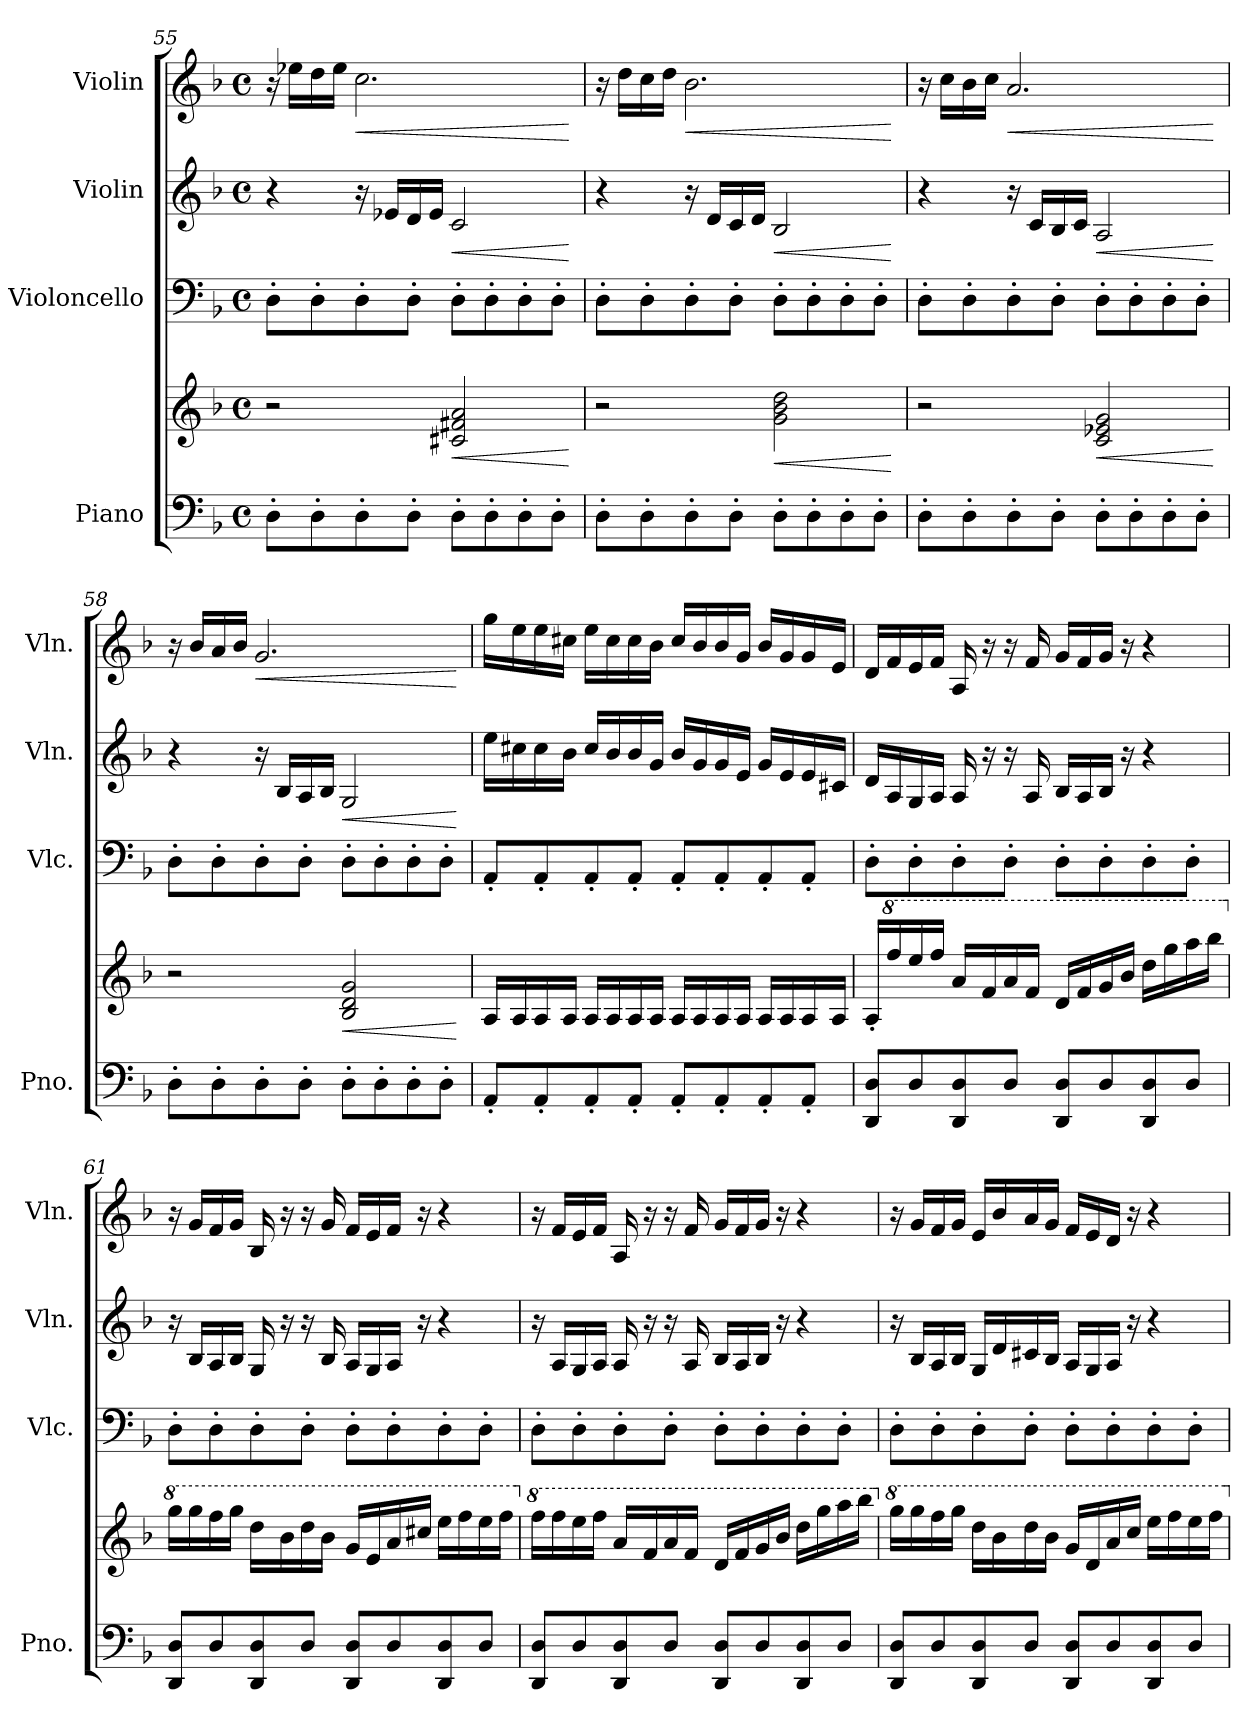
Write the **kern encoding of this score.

**kern	**kern	**dynam	**kern	**kern	**dynam	**kern	**dynam
*part4	*part4	*part4	*part3	*part2	*part2	*part1	*part1
*staff5	*staff4	*staff4/5	*staff3	*staff2	*staff2	*staff1	*staff1
*I"Piano	*	*	*I"Violoncello	*I"Violin	*	*I"Violin	*
*I'Pno.	*	*	*I'Vlc.	*I'Vln.	*	*I'Vln.	*
!!LO:LB:g=z
*clefF4	*clefG2	*	*clefF4	*clefG2	*	*clefG2	*
*k[b-]	*k[b-]	*	*k[b-]	*k[b-]	*	*k[b-]	*
*M4/4	*M4/4	*	*M4/4	*M4/4	*	*M4/4	*
*met(c)	*met(c)	*	*met(c)	*met(c)	*	*met(c)	*
=55	=55	=55	=55	=55	=55	=55	=55
8D'\L	2r	.	8D'\L	4r	.	16r	.
.	.	.	.	.	.	16ee-X\LL	.
8D'\	.	.	8D'\	.	.	16dd\	.
.	.	.	.	.	.	16ee-\JJ	.
!	!	!	!	!	!	!	!LO:HP:b
8D'\	.	.	8D'\	16r	.	2.cc\	<
.	.	.	.	16e-X/LL	.	.	.
8D'\J	.	.	8D'\J	16d/	.	.	.
.	.	.	.	16e-/JJ	.	.	.
!	!	!LO:HP:b	!	!	!LO:HP:b	!	!
8D'\L	2c#X/ 2f#X/ 2a/	<	8D'\L	2c/	<	.	.
8D'\	.	.	8D'\	.	.	.	.
8D'\	.	.	8D'\	.	.	.	.
8D'\J	.	.	8D'\J	.	.	.	.
.	.	[	.	.	[	.	[
=56	=56	=56	=56	=56	=56	=56	=56
8D'\L	2r	.	8D'\L	4r	.	16r	.
.	.	.	.	.	.	16dd\LL	.
8D'\	.	.	8D'\	.	.	16cc\	.
.	.	.	.	.	.	16dd\JJ	.
!	!	!	!	!	!	!	!LO:HP:b
8D'\	.	.	8D'\	16r	.	2.b-\	<
.	.	.	.	16d/LL	.	.	.
8D'\J	.	.	8D'\J	16c/	.	.	.
.	.	.	.	16d/JJ	.	.	.
!	!	!LO:HP:b	!	!	!LO:HP:b	!	!
8D'\L	2g\ 2b-\ 2dd\	<	8D'\L	2B-/	<	.	.
8D'\	.	.	8D'\	.	.	.	.
8D'\	.	.	8D'\	.	.	.	.
8D'\J	.	.	8D'\J	.	.	.	.
.	.	[	.	.	[	.	[
=57	=57	=57	=57	=57	=57	=57	=57
8D'\L	2r	.	8D'\L	4r	.	16r	.
.	.	.	.	.	.	16cc\LL	.
8D'\	.	.	8D'\	.	.	16b-\	.
.	.	.	.	.	.	16cc\JJ	.
!	!	!	!	!	!	!	!LO:HP:b
8D'\	.	.	8D'\	16r	.	2.a/	<
.	.	.	.	16c/LL	.	.	.
8D'\J	.	.	8D'\J	16B-/	.	.	.
.	.	.	.	16c/JJ	.	.	.
!	!	!LO:HP:b	!	!	!LO:HP:b	!	!
8D'\L	2c/ 2e-X/ 2g/	<	8D'\L	2A/	<	.	.
8D'\	.	.	8D'\	.	.	.	.
8D'\	.	.	8D'\	.	.	.	.
8D'\J	.	.	8D'\J	.	.	.	.
.	.	[	.	.	[	.	[
=58	=58	=58	=58	=58	=58	=58	=58
8D'\L	2r	.	8D'\L	4r	.	16r	.
.	.	.	.	.	.	16b-/LL	.
8D'\	.	.	8D'\	.	.	16a/	.
.	.	.	.	.	.	16b-/JJ	.
!	!	!	!	!	!	!	!LO:HP:b
8D'\	.	.	8D'\	16r	.	2.g/	<
.	.	.	.	16B-/LL	.	.	.
8D'\J	.	.	8D'\J	16A/	.	.	.
.	.	.	.	16B-/JJ	.	.	.
!	!	!LO:HP:b	!	!	!LO:HP:b	!	!
8D'\L	2B-/ 2d/ 2g/	<	8D'\L	2G/	<	.	.
8D'\	.	.	8D'\	.	.	.	.
8D'\	.	.	8D'\	.	.	.	.
8D'\J	.	.	8D'\J	.	.	.	.
.	.	[	.	.	[	.	[
!!LO:LB:g=z
=59	=59	=59	=59	=59	=59	=59	=59
8AA'/L	16A/LL	.	8AA'/L	16ee\LL	.	16gg\LL	.
.	16A/	.	.	16cc#X\	.	16ee\	.
8AA'/	16A/	.	8AA'/	16cc#\	.	16ee\	.
.	16A/JJ	.	.	16b-\JJ	.	16cc#X\JJ	.
8AA'/	16A/LL	.	8AA'/	16cc#/LL	.	16ee\LL	.
.	16A/	.	.	16b-/	.	16cc#\	.
8AA'/J	16A/	.	8AA'/J	16b-/	.	16cc#\	.
.	16A/JJ	.	.	16g/JJ	.	16b-\JJ	.
8AA'/L	16A/LL	.	8AA'/L	16b-/LL	.	16cc#/LL	.
.	16A/	.	.	16g/	.	16b-/	.
8AA'/	16A/	.	8AA'/	16g/	.	16b-/	.
.	16A/JJ	.	.	16e/JJ	.	16g/JJ	.
8AA'/	16A/LL	.	8AA'/	16g/LL	.	16b-/LL	.
.	16A/	.	.	16e/	.	16g/	.
8AA'/J	16A/	.	8AA'/J	16e/	.	16g/	.
.	16A/JJ	.	.	16c#X/JJ	.	16e/JJ	.
=60	=60	=60	=60	=60	=60	=60	=60
8DD/ 8D/L	16A'/LL	.	8D'\L	16d/LL	.	16d/LL	.
*	*8va	*	*	*	*	*	*
.	16fff/	.	.	16A/	.	16f/	.
8D/	16eee/	.	8D'\	16G/	.	16e/	.
.	16fff/JJ	.	.	16A/JJ	.	16f/JJ	.
8DD/ 8D/	16aa/LL	.	8D'\	16A/	.	16A/	.
.	16ff/	.	.	16r	.	16r	.
8D/J	16aa/	.	8D'\J	16r	.	16r	.
.	16ff/JJ	.	.	16A/	.	16f/	.
8DD/ 8D/L	16dd/LL	.	8D'\L	16B-/LL	.	16g/LL	.
.	16ff/	.	.	16A/	.	16f/	.
8D/	16gg/	.	8D'\	16B-/JJ	.	16g/JJ	.
.	16bb-/JJ	.	.	16r	.	16r	.
8DD/ 8D/	16ddd\LL	.	8D'\	4r	.	4r	.
.	16ggg\	.	.	.	.	.	.
8D/J	16aaa\	.	8D'\J	.	.	.	.
.	16bbb-\JJ	.	.	.	.	.	.
!!LO:PB:g=z
=61	=61	=61	=61	=61	=61	=61	=61
*	*X8va	*	*	*	*	*	*
*	*8va	*	*	*	*	*	*
8DD/ 8D/L	16ggg\LL	.	8D'\L	16r	.	16r	.
.	16ggg\	.	.	16B-/LL	.	16g/LL	.
8D/	16fff\	.	8D'\	16A/	.	16f/	.
.	16ggg\JJ	.	.	16B-/JJ	.	16g/JJ	.
8DD/ 8D/	16ddd\LL	.	8D'\	16G/	.	16B-/	.
.	16bb-\	.	.	16r	.	16r	.
8D/J	16ddd\	.	8D'\J	16r	.	16r	.
.	16bb-\JJ	.	.	16B-/	.	16g/	.
8DD/ 8D/L	16gg/LL	.	8D'\L	16A/LL	.	16f/LL	.
.	16ee/	.	.	16G/	.	16e/	.
8D/	16aa/	.	8D'\	16A/JJ	.	16f/JJ	.
.	16ccc#X/JJ	.	.	16r	.	16r	.
8DD/ 8D/	16eee\LL	.	8D'\	4r	.	4r	.
.	16fff\	.	.	.	.	.	.
8D/J	16eee\	.	8D'\J	.	.	.	.
.	16fff\JJ	.	.	.	.	.	.
=62	=62	=62	=62	=62	=62	=62	=62
*	*X8va	*	*	*	*	*	*
*	*8va	*	*	*	*	*	*
8DD/ 8D/L	16fff\LL	.	8D'\L	16r	.	16r	.
.	16fff\	.	.	16A/LL	.	16f/LL	.
8D/	16eee\	.	8D'\	16G/	.	16e/	.
.	16fff\JJ	.	.	16A/JJ	.	16f/JJ	.
8DD/ 8D/	16aa/LL	.	8D'\	16A/	.	16A/	.
.	16ff/	.	.	16r	.	16r	.
8D/J	16aa/	.	8D'\J	16r	.	16r	.
.	16ff/JJ	.	.	16A/	.	16f/	.
8DD/ 8D/L	16dd/LL	.	8D'\L	16B-/LL	.	16g/LL	.
.	16ff/	.	.	16A/	.	16f/	.
8D/	16gg/	.	8D'\	16B-/JJ	.	16g/JJ	.
.	16bb-/JJ	.	.	16r	.	16r	.
8DD/ 8D/	16ddd\LL	.	8D'\	4r	.	4r	.
.	16ggg\	.	.	.	.	.	.
8D/J	16aaa\	.	8D'\J	.	.	.	.
.	16bbb-\JJ	.	.	.	.	.	.
!!LO:LB:g=z
=63	=63	=63	=63	=63	=63	=63	=63
*	*X8va	*	*	*	*	*	*
*	*8va	*	*	*	*	*	*
8DD/ 8D/L	16ggg\LL	.	8D'\L	16r	.	16r	.
.	16ggg\	.	.	16B-/LL	.	16g/LL	.
8D/	16fff\	.	8D'\	16A/	.	16f/	.
.	16ggg\JJ	.	.	16B-/JJ	.	16g/JJ	.
8DD/ 8D/	16ddd\LL	.	8D'\	16G/LL	.	16e/LL	.
.	16bb-\	.	.	16d/	.	16b-/	.
8D/J	16ddd\	.	8D'\J	16c#X/	.	16a/	.
.	16bb-\JJ	.	.	16B-/JJ	.	16g/JJ	.
8DD/ 8D/L	16gg/LL	.	8D'\L	16A/LL	.	16f/LL	.
.	16dd/	.	.	16G/	.	16e/	.
8D/	16aa/	.	8D'\	16A/JJ	.	16d/JJ	.
.	16ccc/JJ	.	.	16r	.	16r	.
8DD/ 8D/	16eee\LL	.	8D'\	4r	.	4r	.
.	16fff\	.	.	.	.	.	.
8D/J	16eee\	.	8D'\J	.	.	.	.
.	16fff\JJ	.	.	.	.	.	.
*	*X8va	*	*	*	*	*	*
=	=	=	=	=	=	=	=
*-	*-	*-	*-	*-	*-	*-	*-
